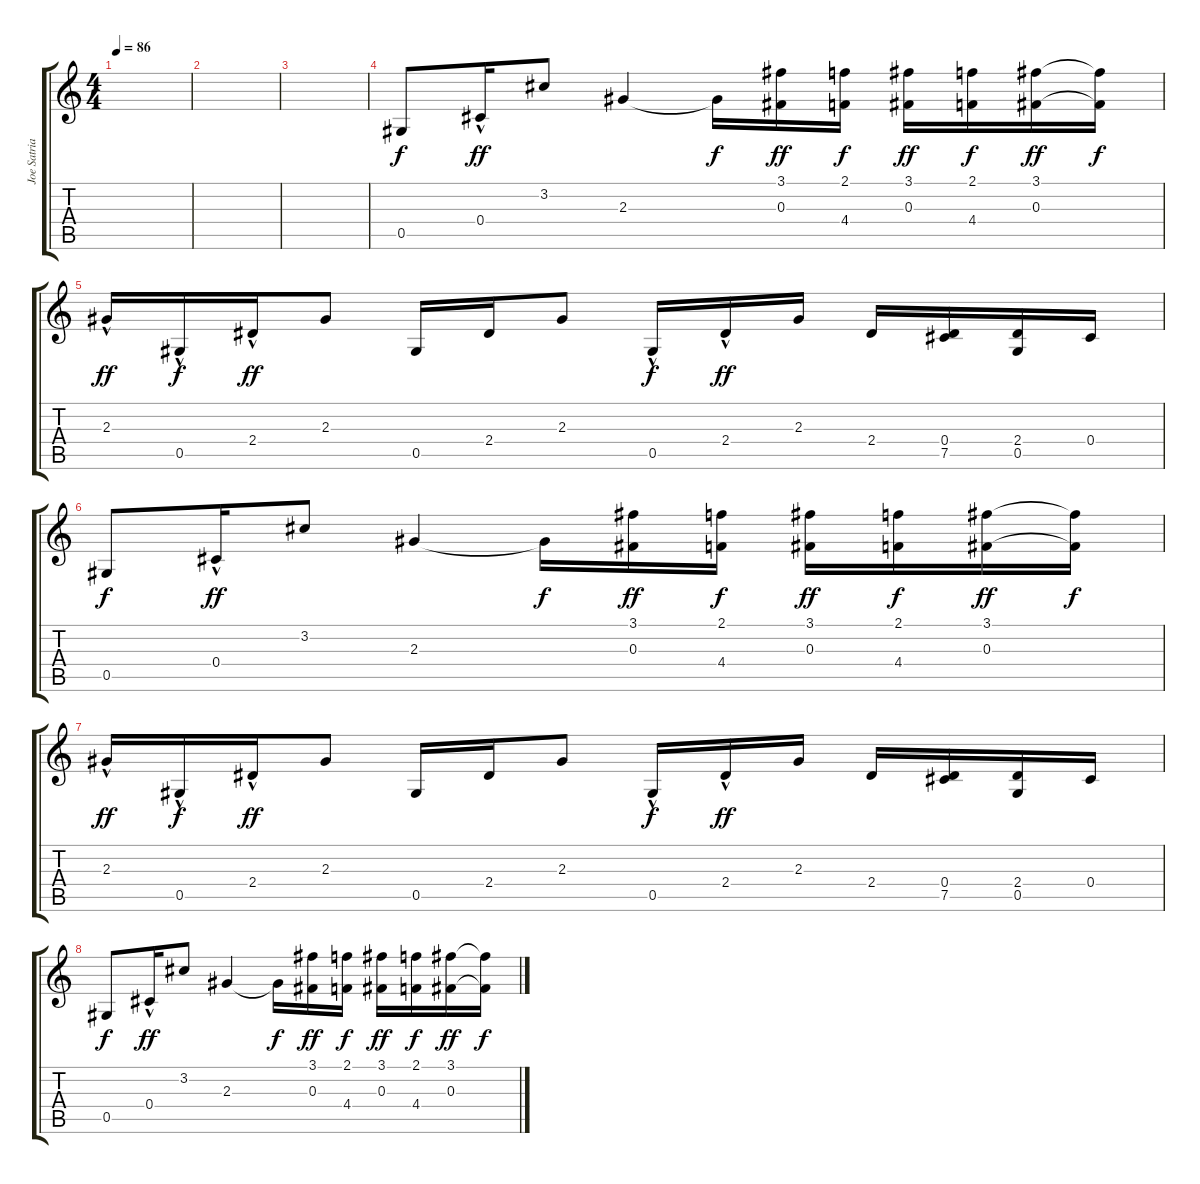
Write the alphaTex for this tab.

\track ("Joe Satriani" "Joe Satria") {instrument acousticguitarsteel}
\staff {score tabs}
\tuning (Eb4 Bb3 Gb3 Db3 Ab2 Eb2) {hide}
\ts (4 4)
\tempo 86
\clef g2
\ks c
|
|
|
0.5.8 0.4{hac}.16{dy ff} 3.2.8 2.3.4 2.3{t}.16{dy f} (3.1 0.3).16{dy ff} (2.1 4.4).16{dy f} (3.1 0.3).16{dy ff} (2.1 4.4).16{dy f} (3.1 0.3).16{dy ff} (3.1{t} 0.3{t}).16{dy f} |
2.3{hac}.16{dy ff} 0.5{hac}.16{dy f} 2.4{hac}.16{dy ff} 2.3.8 0.5.16 2.4.16 2.3.8 0.5{hac}.16{dy f} 2.4{hac}.16{dy ff} 2.3.16 2.4.16 (0.4 7.5).16 (2.4 0.5).16 0.4.16 |
0.5.8{dy f} 0.4{hac}.16{dy ff} 3.2.8 2.3.4 2.3{t}.16{dy f} (3.1 0.3).16{dy ff} (2.1 4.4).16{dy f} (3.1 0.3).16{dy ff} (2.1 4.4).16{dy f} (3.1 0.3).16{dy ff} (3.1{t} 0.3{t}).16{dy f} |
2.3{hac}.16{dy ff} 0.5{hac}.16{dy f} 2.4{hac}.16{dy ff} 2.3.8 0.5.16 2.4.16 2.3.8 0.5{hac}.16{dy f} 2.4{hac}.16{dy ff} 2.3.16 2.4.16 (0.4 7.5).16 (2.4 0.5).16 0.4.16 |
0.5.8{dy f} 0.4{hac}.16{dy ff} 3.2.8 2.3.4 2.3{t}.16{dy f} (3.1 0.3).16{dy ff} (2.1 4.4).16{dy f} (3.1 0.3).16{dy ff} (2.1 4.4).16{dy f} (3.1 0.3).16{dy ff} (3.1{t} 0.3{t}).16{dy f}
